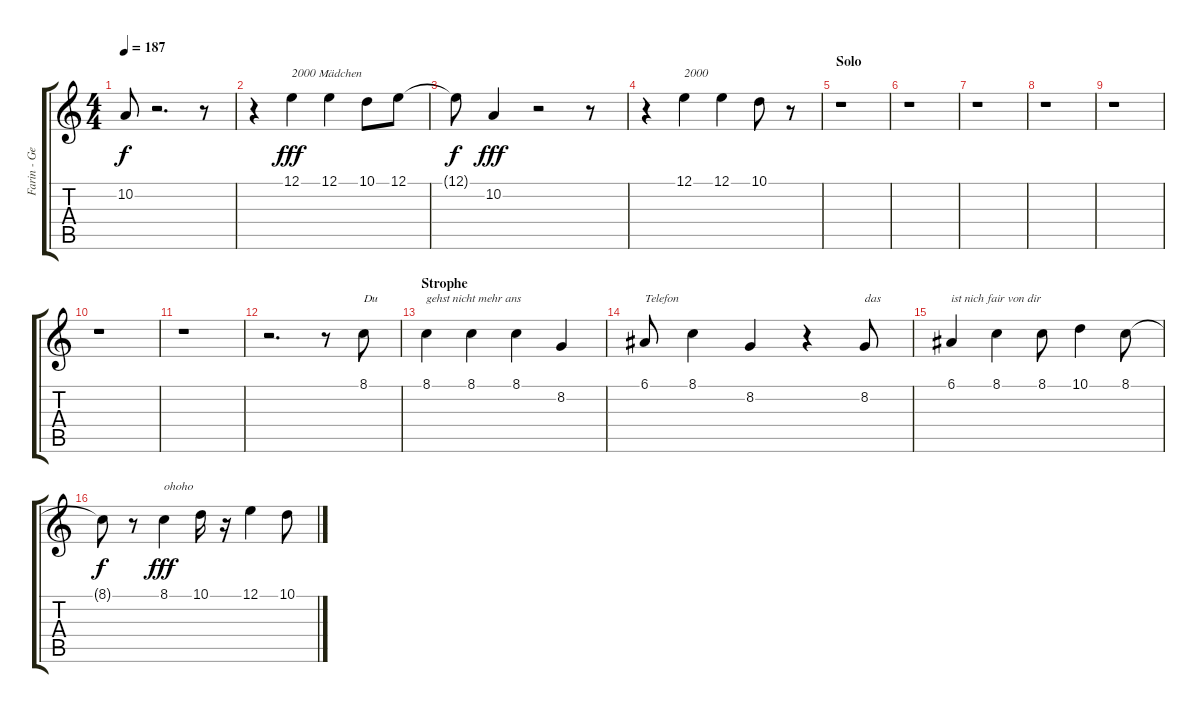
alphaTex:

\track ("Farin - Gesang" "Farin - Ge") {instrument tenorsax}
\staff {score tabs}
\tuning (E4 B3 G3 D3 A2 E2) {hide}
\ts (4 4)
\tempo 187
\clef g2
\ks c
10.2{t}.8{dy f} r.2{d} r.8 |
r.4 12.1.4{txt "2000 Mädchen" dy fff} 12.1.4 10.1.8 12.1.8 |
12.1{t}.8{dy f} 10.2.4{dy fff} r.2 r.8 |
r.4 12.1.4{txt "2000"} 12.1.4 10.1.8 r.8 |
\section ("" "Solo")
r.1 |
r.1 |
r.1 |
r.1 |
r.1 |
r.1 |
r.1 |
r.2{d} r.8 8.1.8{txt "Du"} |
\section ("" "Strophe")
8.1.4{txt "gehst nicht mehr ans"} 8.1.4 8.1.4 8.2.4 |
6.1.8{txt "Telefon"} 8.1.4 8.2.4 r.4 8.2.8{txt "das"} |
6.1.4{txt "ist nich fair von dir"} 8.1.4 8.1.8 10.1.4 8.1.8 |
8.1{t}.8{dy f} r.8 8.1.4{txt "ohoho" dy fff} 10.1.16 r.16 12.1.4 10.1.8
